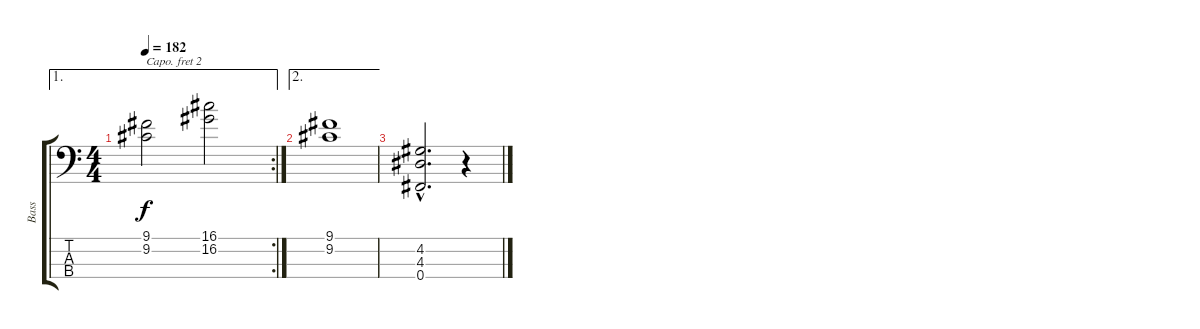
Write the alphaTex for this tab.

\track ("Bass" "Bass") {instrument fretlessbass}
\staff {score tabs}
\capo 2
\tuning (G2 D2 A1 E1) {hide}
\ae 1
\rc 2
\ts (4 4)
\tempo 182
\clef f4
\ks c
(9.1 9.2).2{dy f} (16.1 16.2).2 |
\ae 2
(9.1 9.2).1 |
(4.2{hac} 4.3{hac} 0.4{hac}).2{d} r.4
